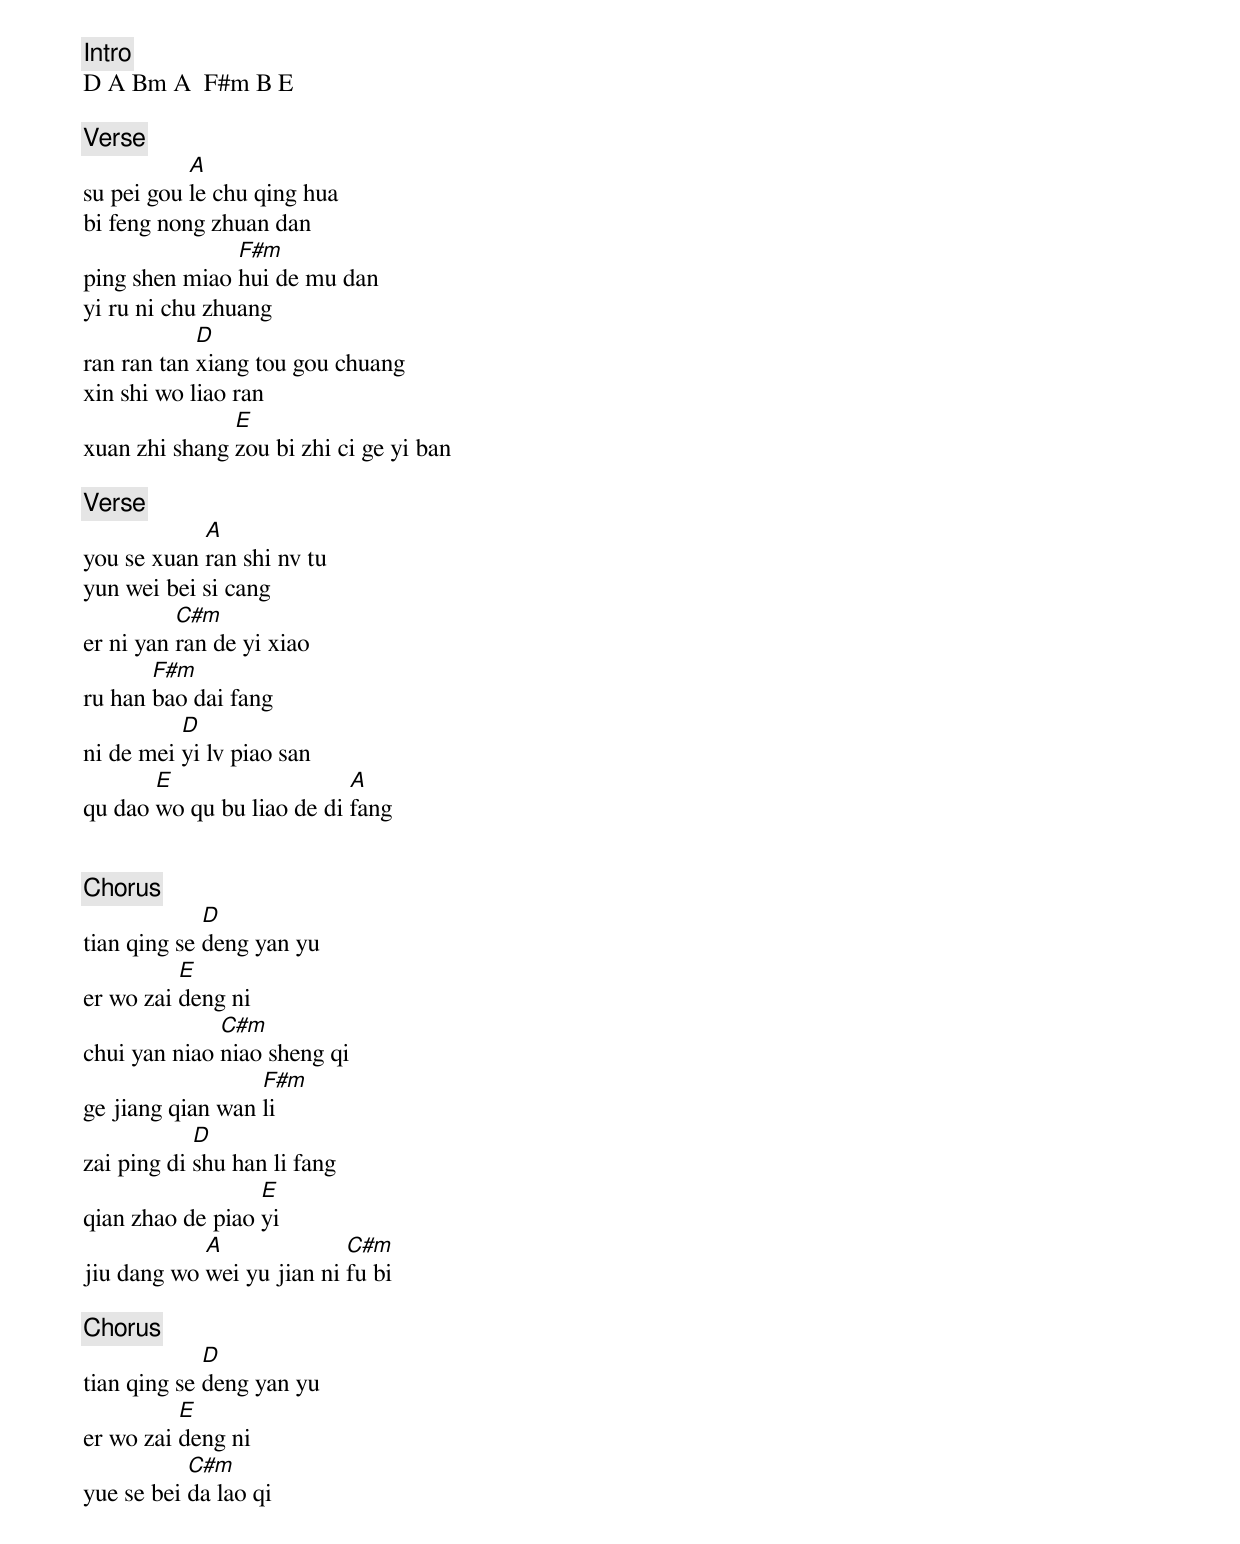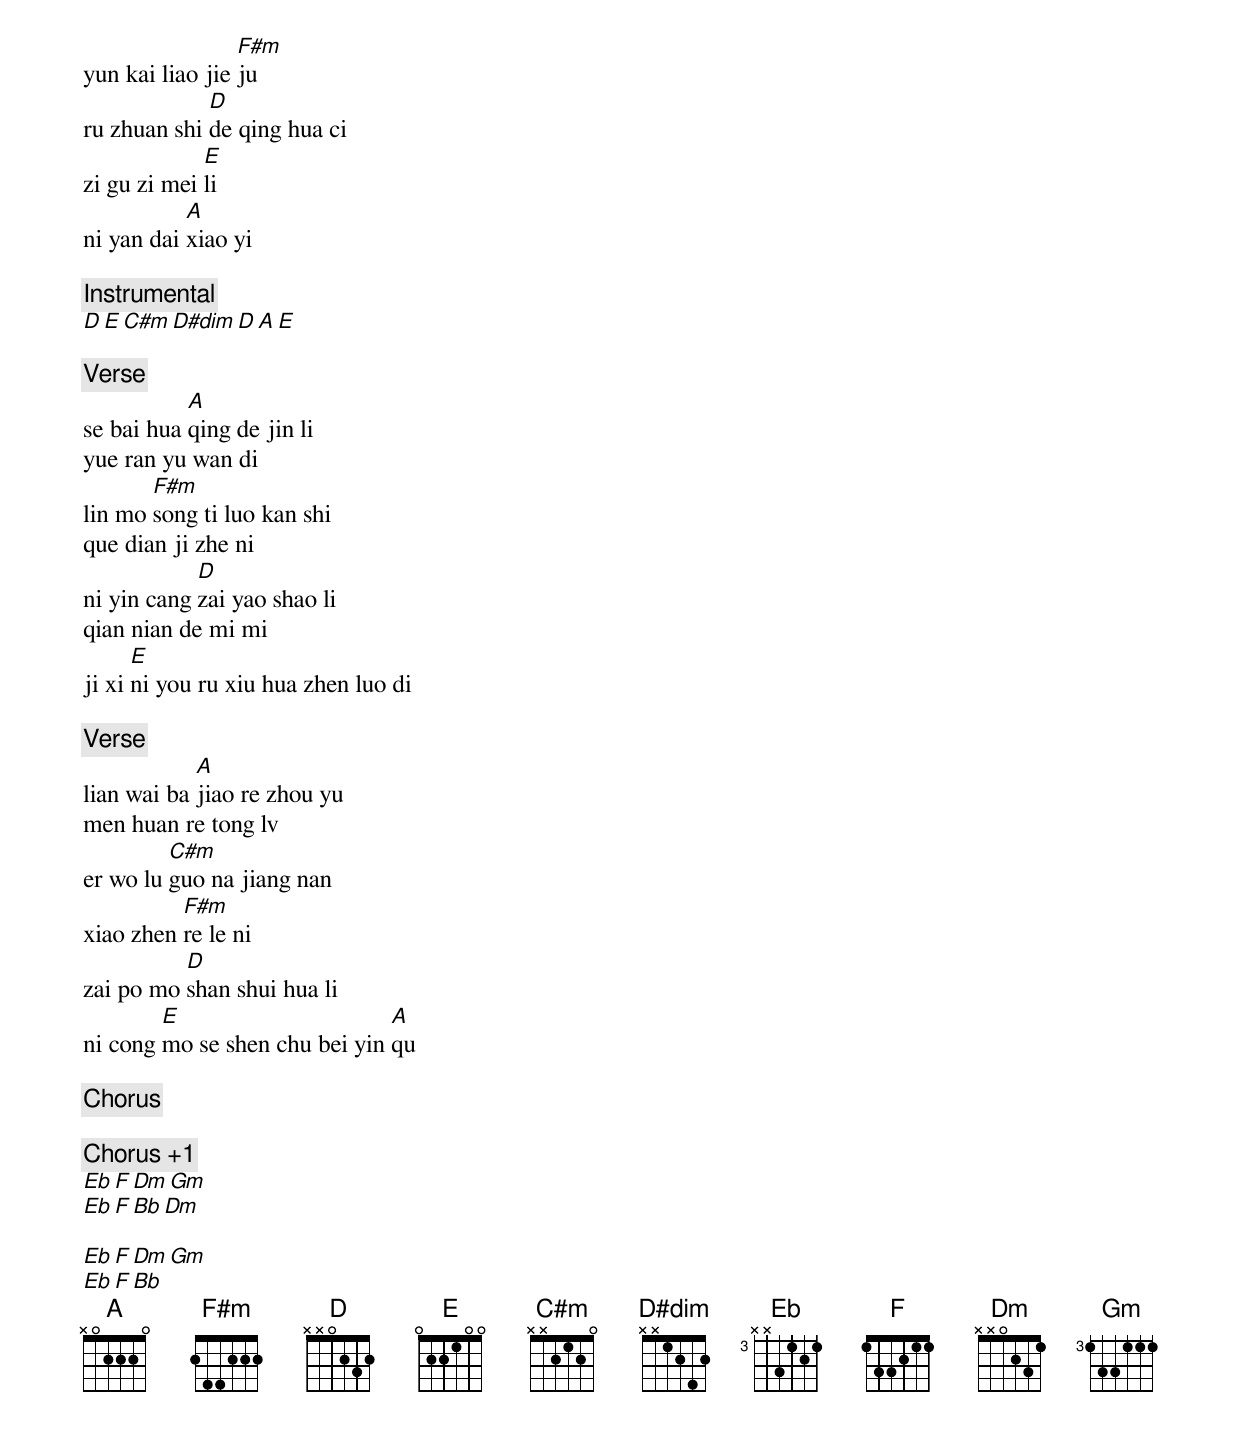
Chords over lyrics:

[Intro]
D A Bm A  F#m B E

[Verse]
           A
su pei gou le chu qing hua
bi feng nong zhuan dan
               F#m
ping shen miao hui de mu dan
yi ru ni chu zhuang
            D
ran ran tan xiang tou gou chuang
xin shi wo liao ran
               E
xuan zhi shang zou bi zhi ci ge yi ban

[Verse]
            A
you se xuan ran shi nv tu
yun wei bei si cang
          C#m
er ni yan ran de yi xiao
       F#m
ru han bao dai fang
          D
ni de mei yi lv piao san
       E                   A
qu dao wo qu bu liao de di fang


[Chorus]
             D
tian qing se deng yan yu
          E
er wo zai deng ni
              C#m
chui yan niao niao sheng qi
                  F#m
ge jiang qian wan li
            D
zai ping di shu han li fang
                  E
qian zhao de piao yi
            A              C#m
jiu dang wo wei yu jian ni fu bi

[Chorus]
             D
tian qing se deng yan yu
          E
er wo zai deng ni
           C#m
yue se bei da lao qi
                 F#m
yun kai liao jie ju
             D
ru zhuan shi de qing hua ci
             E
zi gu zi mei li
           A
ni yan dai xiao yi

[Instrumental]
D E C#m D#dim  D A E

[Verse]
           A
se bai hua qing de jin li
yue ran yu wan di
       F#m
lin mo song ti luo kan shi
que dian ji zhe ni
            D
ni yin cang zai yao shao li
qian nian de mi mi
      E
ji xi ni you ru xiu hua zhen luo di

[Verse]
            A
lian wai ba jiao re zhou yu
men huan re tong lv
         C#m
er wo lu guo na jiang nan
          F#m
xiao zhen re le ni
          D
zai po mo shan shui hua li
        E                      A
ni cong mo se shen chu bei yin qu

[Chorus]

[Chorus +1]
Eb F Dm Gm
Eb F Bb Dm

Eb F Dm Gm
Eb F Bb
